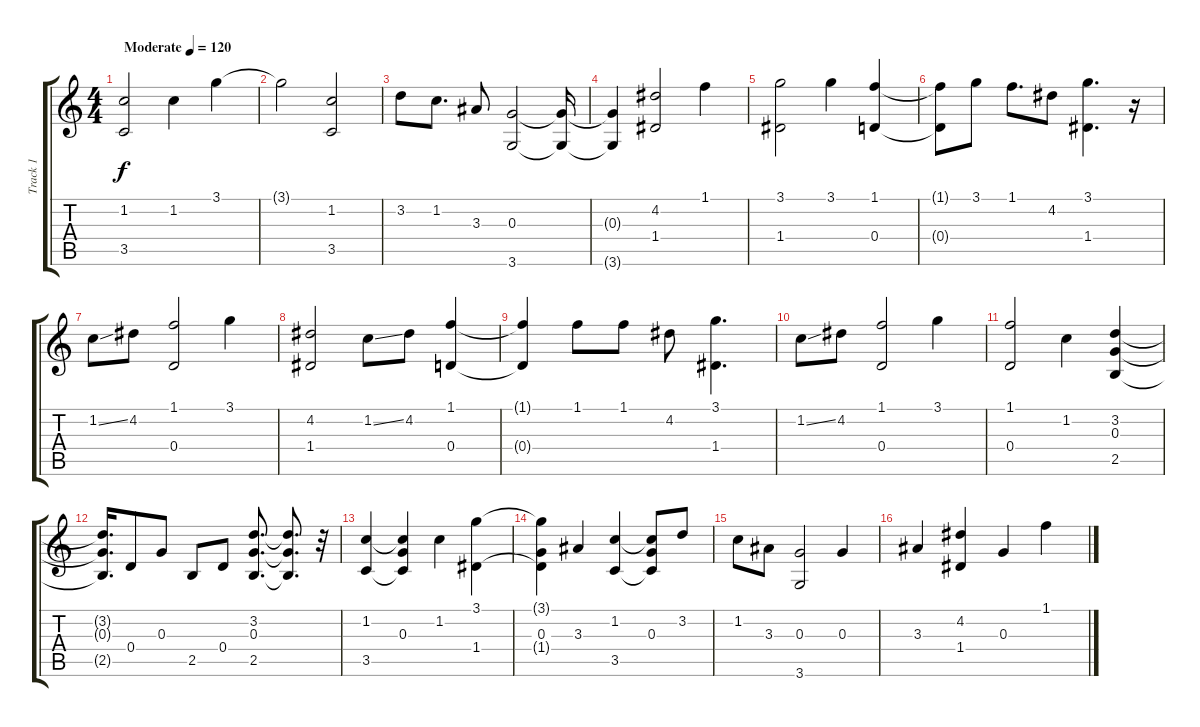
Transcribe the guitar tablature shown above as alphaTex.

\track ("Track 1" "Track 1") {instrument acousticguitarnylon}
\staff {score tabs}
\tuning (E4 B3 G3 D3 A2 E2) {hide}
\ts (4 4)
\tempo (120 "Moderate")
\clef g2
\ks c
(1.2 3.5).2{dy f instrument acousticguitarnylon} 1.2.4 3.1.4 |
3.1{t}.2 (1.2 3.5).2 |
3.2.8 1.2.8{d} 3.3.8 (0.3 3.6).2 (0.3{t} 3.6{t}).16 |
(0.3{t} 3.6{t}).4 (4.2 1.4).2 1.1.4 |
(3.1 1.4).2 3.1.4 (1.1 0.4).4 |
(1.1{t} 0.4{t}).8 3.1.8 1.1.8{d} 4.2.8 (3.1 1.4).4{d} r.16 |
1.2{ss}.8 4.2.8 (1.1 0.4).2 3.1.4 |
(4.2 1.4).2 1.2{ss}.8 4.2.8 (1.1 0.4).4 |
(1.1{t} 0.4{t}).4 1.1.8 1.1.8 4.2.8 (3.1 1.4).4{d} |
1.2{ss}.8 4.2.8 (1.1 0.4).2 3.1.4 |
(1.1 0.4).2 1.2.4 (3.2 0.3 2.5).4 |
(3.2{t} 0.3{t} 2.5{t}).16{d} 0.4.8 0.3.8 2.5.8 0.4.8 (3.2 0.3 2.5).8{d} (3.2{t} 0.3{t} 2.5{t}).8{d} r.32 |
(1.2 3.5).4 (1.2{t} 0.3 3.5{t}).4 1.2.4 (3.1 1.4).4 |
(3.1{t} 0.3 1.4{t}).4 3.3.4 (1.2 3.5).4 (1.2{t} 0.3 3.5{t}).8 3.2.8 |
1.2.8 3.3.8 (0.3 3.6).2 0.3.4 |
3.3.4 (4.2 1.4).4 0.3.4 1.1.4
